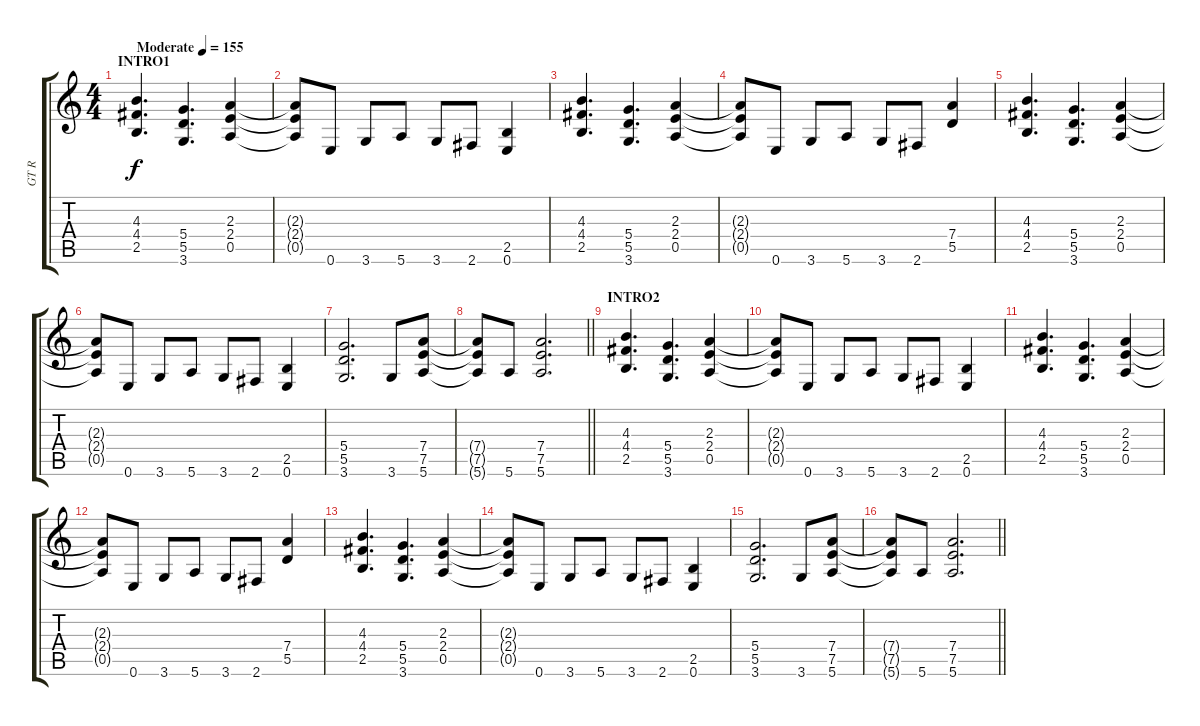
\track ("GT R" "GT R") {instrument distortionguitar}
\staff {score tabs}
\tuning (E4 B3 G3 D3 A2 E2) {hide}
\ts (4 4)
\section ("" "INTRO1")
\tempo (155 "Moderate")
\clef g2
\ks c
(4.3 4.4 2.5).4{d dy f instrument distortionguitar} (5.4 5.5 3.6).4{d} (2.3 2.4 0.5).4 |
(2.3{t} 2.4{t} 0.5{t}).8 0.6.8 3.6.8 5.6.8 3.6.8 2.6.8 (2.5 0.6).4 |
(4.3 4.4 2.5).4{d} (5.4 5.5 3.6).4{d} (2.3 2.4 0.5).4 |
(2.3{t} 2.4{t} 0.5{t}).8 0.6.8 3.6.8 5.6.8 3.6.8 2.6.8 (7.4 5.5).4 |
(4.3 4.4 2.5).4{d} (5.4 5.5 3.6).4{d} (2.3 2.4 0.5).4 |
(2.3{t} 2.4{t} 0.5{t}).8 0.6.8 3.6.8 5.6.8 3.6.8 2.6.8 (2.5 0.6).4 |
(5.4 5.5 3.6).2{d} 3.6.8 (7.4 7.5 5.6).8 |
\barLineRight lightlight
(7.4{t} 7.5{t} 5.6{t}).8 5.6.8 (7.4 7.5 5.6).2{d} |
\section ("" "INTRO2")
(4.3 4.4 2.5).4{d} (5.4 5.5 3.6).4{d} (2.3 2.4 0.5).4 |
(2.3{t} 2.4{t} 0.5{t}).8 0.6.8 3.6.8 5.6.8 3.6.8 2.6.8 (2.5 0.6).4 |
(4.3 4.4 2.5).4{d} (5.4 5.5 3.6).4{d} (2.3 2.4 0.5).4 |
(2.3{t} 2.4{t} 0.5{t}).8 0.6.8 3.6.8 5.6.8 3.6.8 2.6.8 (7.4 5.5).4 |
(4.3 4.4 2.5).4{d} (5.4 5.5 3.6).4{d} (2.3 2.4 0.5).4 |
(2.3{t} 2.4{t} 0.5{t}).8 0.6.8 3.6.8 5.6.8 3.6.8 2.6.8 (2.5 0.6).4 |
(5.4 5.5 3.6).2{d} 3.6.8 (7.4 7.5 5.6).8 |
\barLineRight lightlight
(7.4{t} 7.5{t} 5.6{t}).8 5.6.8 (7.4 7.5 5.6).2{d}
